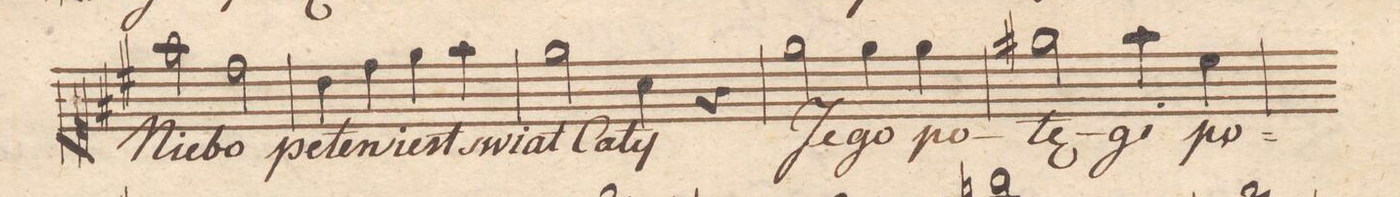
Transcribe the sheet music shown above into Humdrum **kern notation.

**kern	**text	**dynam
*I"Soprano.	*	*
*clefC1	*	*
*k[f#c#]	*	*
*met(c|)	*	*
*M2/2	*	*
2ff#\	Nie-	.
2dd\	-bo	.
=13	=13	=13
4b\	pe-	.
4dd\	-łen	.
4ee\	iest	.
4ff#\	swiat	.
=14	=14	=14
2ee\	Ca-	.
4a\	-ły	.
4r	.	.
=15	=15	=15
2ee\	Je-	.
4ee\	-go	.
4ee\	po-	.
=16	=16	=16
2ee#X\	-tę-	.
4ff#\	-gi	.
4cc#\	po-	.
=17	=17	=17
*-	*-	*-
